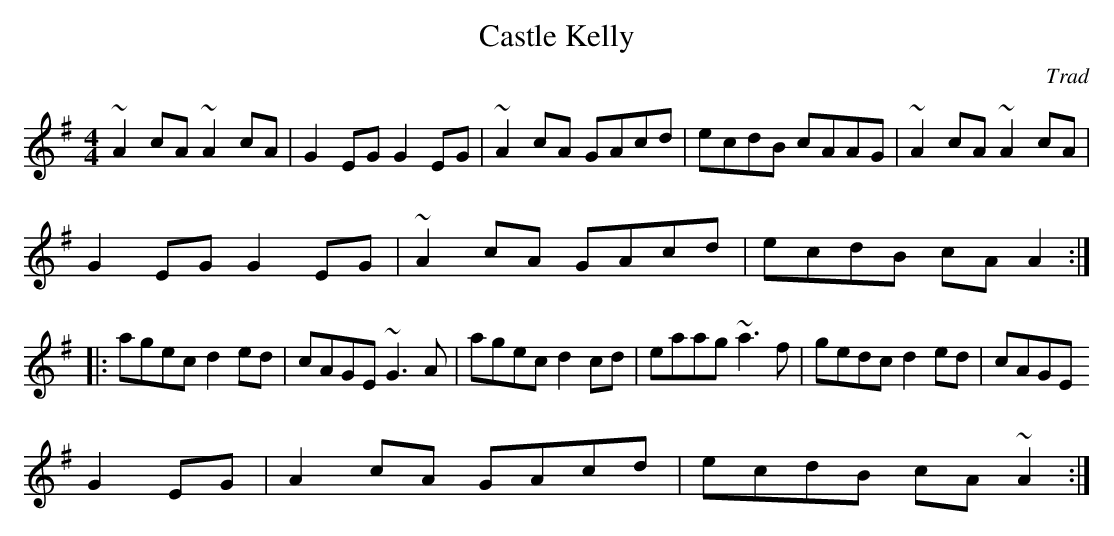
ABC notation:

X:1
T:Castle Kelly
M:4/4
L:1/8
C:Trad
K:G
~A2 cA ~A2 cA | G2 EG G2 EG | ~A2 cA GAcd | ecdB cAAG | ~A2 cA ~A2 cA |
G2 EG G2 EG | ~A2 cA GAcd | ecdB cA A2 :|
|: agec d2 ed | cAGE ~G3 A | agec d2 cd | eaag ~a3 f | gedc d2 ed | cAGE
G2 EG | A2 cA GAcd | ecdB cA ~A2 :|
